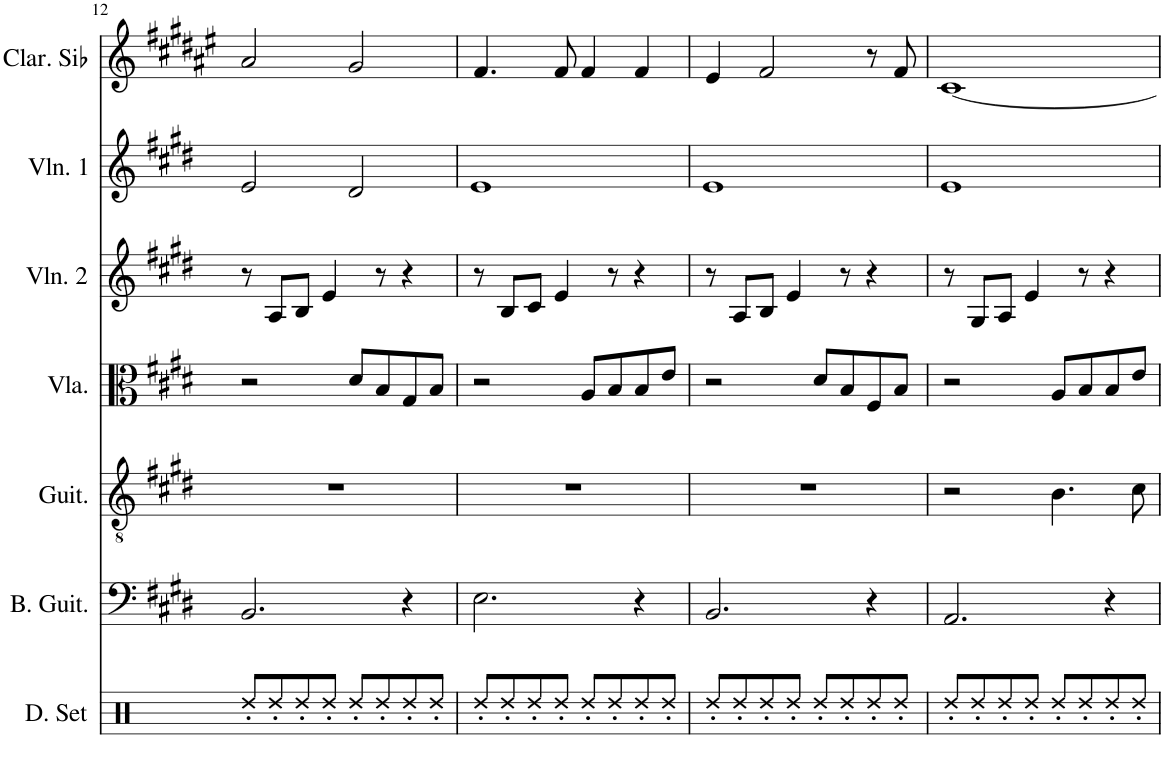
**kern	**kern	**kern	**kern	**kern	**kern	**kern
*part7	*part6	*part5	*part4	*part3	*part2	*part1
*staff7	*staff6	*staff5	*staff4	*staff3	*staff2	*staff1
*I"Drumset	*I"Bass Guitar	*I"Acoustic Guitar	*I"Viola	*I"Violin 2	*I"Violin 1	*I"Clarinette en Sib
*I'D. Set	*I'B. Guit.	*I'Guit.	*I'Vla.	*I'Vln. 2	*I'Vln. 1	*I'Clar. Sib
!!LO:PB:g=z
*clefX	*clefF4	*clefGv2	*clefC3	*clefG2	*clefG2	*clefG2
*	*Trd7c12	*	*	*	*	*Trd1c2
*k[]	*k[f#c#g#d#]	*k[f#c#g#d#]	*k[f#c#g#d#]	*k[f#c#g#d#]	*k[f#c#g#d#]	*k[f#c#g#d#a#e#]
*M4/4	*M4/4	*M4/4	*M4/4	*M4/4	*M4/4	*M4/4
=12	=12	=12	=12	=12	=12	=12
8Rdd'/L	2.BB/	1r	2r	8r	2e/	2a#/
8Rdd'/	.	.	.	8A/L	.	.
8Rdd'/	.	.	.	8B/J	.	.
8Rdd'/J	.	.	.	4e/	.	.
8Rdd'/L	.	.	8d#/L	.	2d#/	2g#/
8Rdd'/	.	.	8B/	8r	.	.
8Rdd'/	4r	.	8G#/	4r	.	.
8Rdd'/J	.	.	8B/J	.	.	.
=13	=13	=13	=13	=13	=13	=13
8Rdd'/L	2.E\	1r	2r	8r	1e	4.f#/
8Rdd'/	.	.	.	8B/L	.	.
8Rdd'/	.	.	.	8c#/J	.	.
8Rdd'/J	.	.	.	4e/	.	8f#/
8Rdd'/L	.	.	8A/L	.	.	4f#/
8Rdd'/	.	.	8B/	8r	.	.
8Rdd'/	4r	.	8B/	4r	.	4f#/
8Rdd'/J	.	.	8e/J	.	.	.
=14	=14	=14	=14	=14	=14	=14
8Rdd'/L	2.BB/	1r	2r	8r	1e	4e#/
8Rdd'/	.	.	.	8A/L	.	.
8Rdd'/	.	.	.	8B/J	.	2f#/
8Rdd'/J	.	.	.	4e/	.	.
8Rdd'/L	.	.	8d#/L	.	.	.
8Rdd'/	.	.	8B/	8r	.	.
8Rdd'/	4r	.	8F#/	4r	.	8r
8Rdd'/J	.	.	8B/J	.	.	8f#/
=15	=15	=15	=15	=15	=15	=15
8Rdd'/L	2.AA/	2r	2r	8r	1e	[1c#
8Rdd'/	.	.	.	8G#/L	.	.
8Rdd'/	.	.	.	8A/J	.	.
8Rdd'/J	.	.	.	4e/	.	.
8Rdd'/L	.	4.B\	8A/L	.	.	.
8Rdd'/	.	.	8B/	8r	.	.
8Rdd'/	4r	.	8B/	4r	.	.
8Rdd'/J	.	8c#\	8e/J	.	.	.
=	=	=	=	=	=	=
*-	*-	*-	*-	*-	*-	*-
